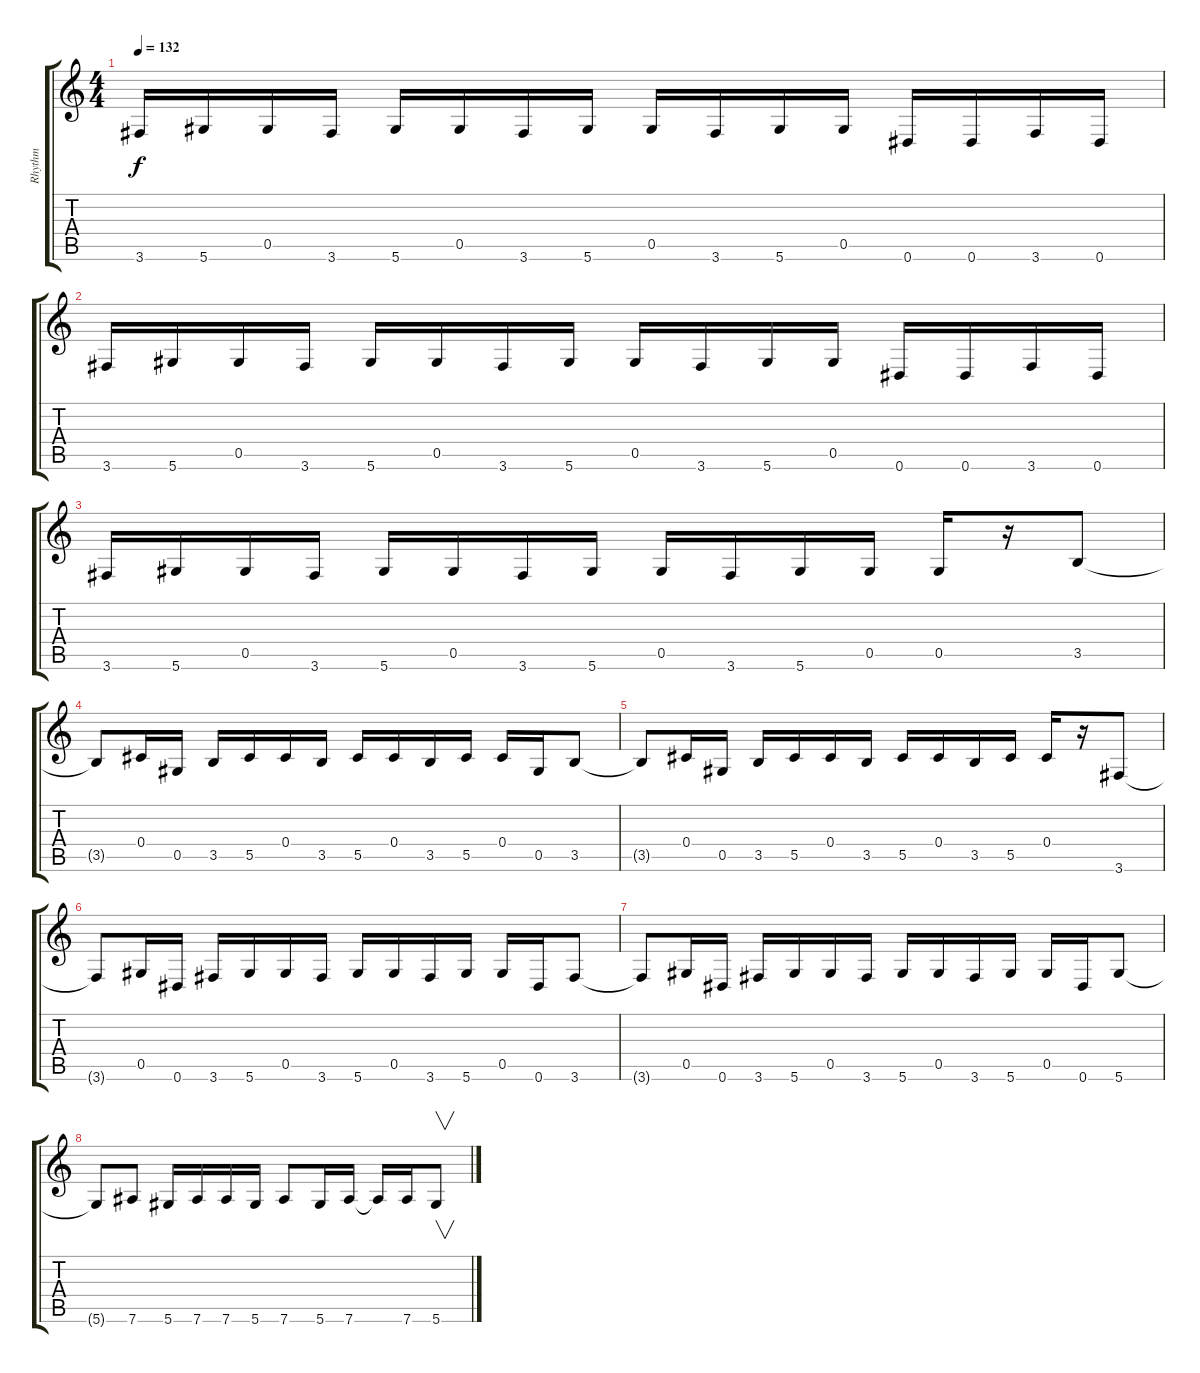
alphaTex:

\track ("Rhythm" "Rhythm") {instrument distortionguitar}
\staff {score tabs}
\tuning (Eb4 Bb3 Gb3 Db3 Ab2 Eb2) {hide}
\ts (4 4)
\tempo 132
\clef g2
\ks c
3.6.16{dy f} 5.6.16 0.5.16 3.6.16 5.6.16 0.5.16 3.6.16 5.6.16 0.5.16 3.6.16 5.6.16 0.5.16 0.6.16 0.6.16 3.6.16 0.6.16 |
3.6.16 5.6.16 0.5.16 3.6.16 5.6.16 0.5.16 3.6.16 5.6.16 0.5.16 3.6.16 5.6.16 0.5.16 0.6.16 0.6.16 3.6.16 0.6.16 |
3.6.16 5.6.16 0.5.16 3.6.16 5.6.16 0.5.16 3.6.16 5.6.16 0.5.16 3.6.16 5.6.16 0.5.16 0.5.16 r.16 3.5.8 |
3.5{t}.8 0.4.16 0.5.16 3.5.16 5.5.16 0.4.16 3.5.16 5.5.16 0.4.16 3.5.16 5.5.16 0.4.16 0.5.16 3.5.8 |
3.5{t}.8 0.4.16 0.5.16 3.5.16 5.5.16 0.4.16 3.5.16 5.5.16 0.4.16 3.5.16 5.5.16 0.4.16 r.16 3.6.8 |
3.6{t}.8 0.5.16 0.6.16 3.6.16 5.6.16 0.5.16 3.6.16 5.6.16 0.5.16 3.6.16 5.6.16 0.5.16 0.6.16 3.6.8 |
3.6{t}.8 0.5.16 0.6.16 3.6.16 5.6.16 0.5.16 3.6.16 5.6.16 0.5.16 3.6.16 5.6.16 0.5.16 0.6.16 5.6.8 |
5.6{t}.8 7.6.8 5.6.16 7.6.16 7.6.16 5.6.16 7.6.8 5.6.16 7.6.16 7.6{t}.16 7.6.16 5.6.8{v}
